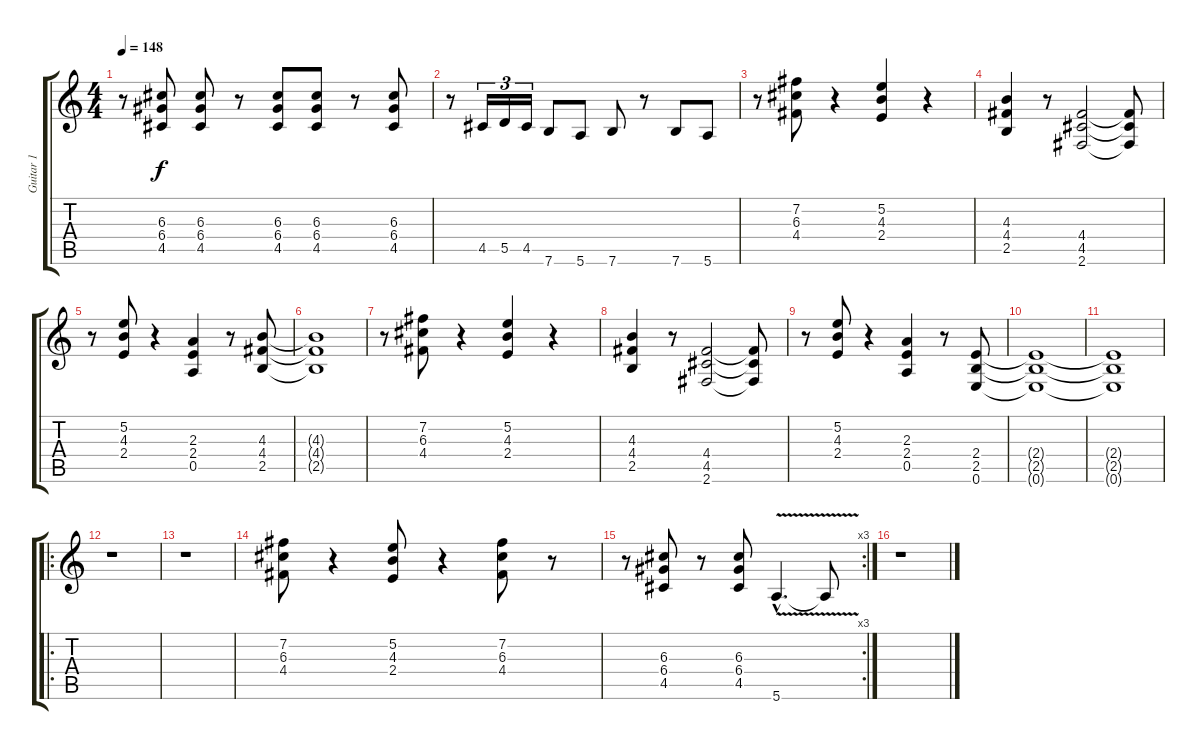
\track ("Guitar 1" "Guitar 1") {instrument overdrivenguitar}
\staff {score tabs}
\tuning (E4 B3 G3 D3 A2 E2) {hide}
\ts (4 4)
\tempo 148
\clef g2
\ks c
r.8{dy f} (6.3 6.4 4.5).8 (6.3 6.4 4.5).8 r.8 (6.3 6.4 4.5).8 (6.3 6.4 4.5).8 r.8 (6.3 6.4 4.5).8 |
r.8 4.5.16{tu (3 2)} 5.5.16{tu (3 2)} 4.5.16{tu (3 2)} 7.6.8 5.6.8 7.6.8 r.8 7.6.8 5.6.8 |
r.8 (7.2 6.3 4.4).8 r.4 (5.2 4.3 2.4).4 r.4 |
(4.3 4.4 2.5).4 r.8 (4.4 4.5 2.6).2 (4.4{t} 4.5{t} 2.6{t}).8 |
r.8 (5.2 4.3 2.4).8 r.4 (2.3 2.4 0.5).4 r.8 (4.3 4.4 2.5).8 |
(4.3{t} 4.4{t} 2.5{t}).1 |
r.8 (7.2 6.3 4.4).8 r.4 (5.2 4.3 2.4).4 r.4 |
(4.3 4.4 2.5).4 r.8 (4.4 4.5 2.6).2 (4.4{t} 4.5{t} 2.6{t}).8 |
r.8 (5.2 4.3 2.4).8 r.4 (2.3 2.4 0.5).4 r.8 (2.4 2.5 0.6).8 |
(2.4{t} 2.5{t} 0.6{t}).1 |
(2.4{t} 2.5{t} 0.6{t}).1 |
\ro
r.1 |
r.1 |
(7.2 6.3 4.4).8 r.4 (5.2 4.3 2.4).8 r.4 (7.2 6.3 4.4).8 r.8 |
\rc 3
r.8 (6.3 6.4 4.5).8 r.8 (6.3 6.4 4.5).8 5.6{v hac}.4{d} 5.6{t}.8 |
r.1
